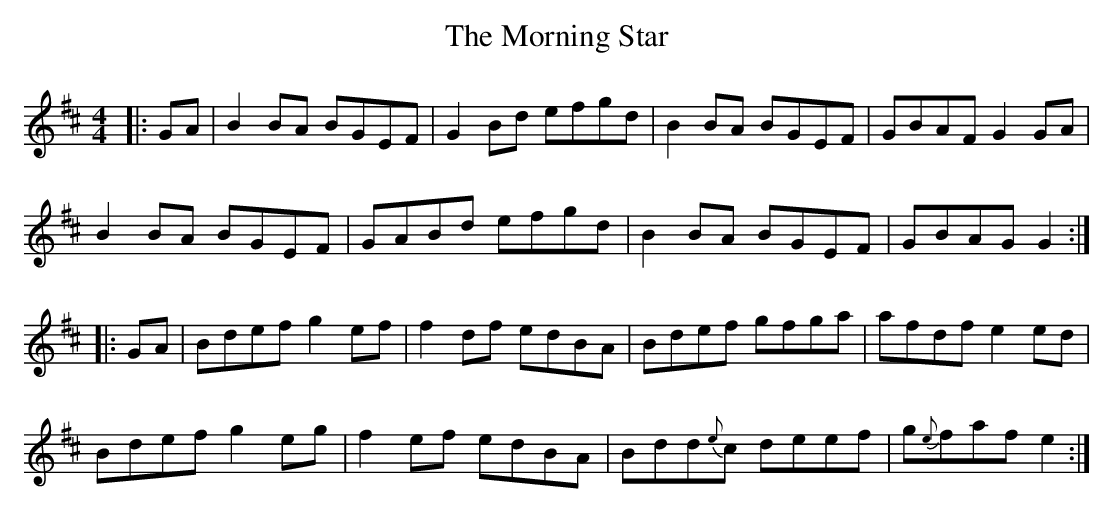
X:1
T: The Morning Star
M: 4/4
L: 1/8
K: Dmaj
|:GA|B2 BA BGEF|G2Bd efgd|B2BA BGEF|GBAF G2GA|
B2BA BGEF|GABd efgd|B2 BA BGEF|GBAG G2:|
|:GA|Bdef g2 ef|f2df edBA|Bdef gfga|afdfe2ed|
Bdefg2eg|f2ef edBA|Bdd{e}c deef|g{e}faf e2:|
